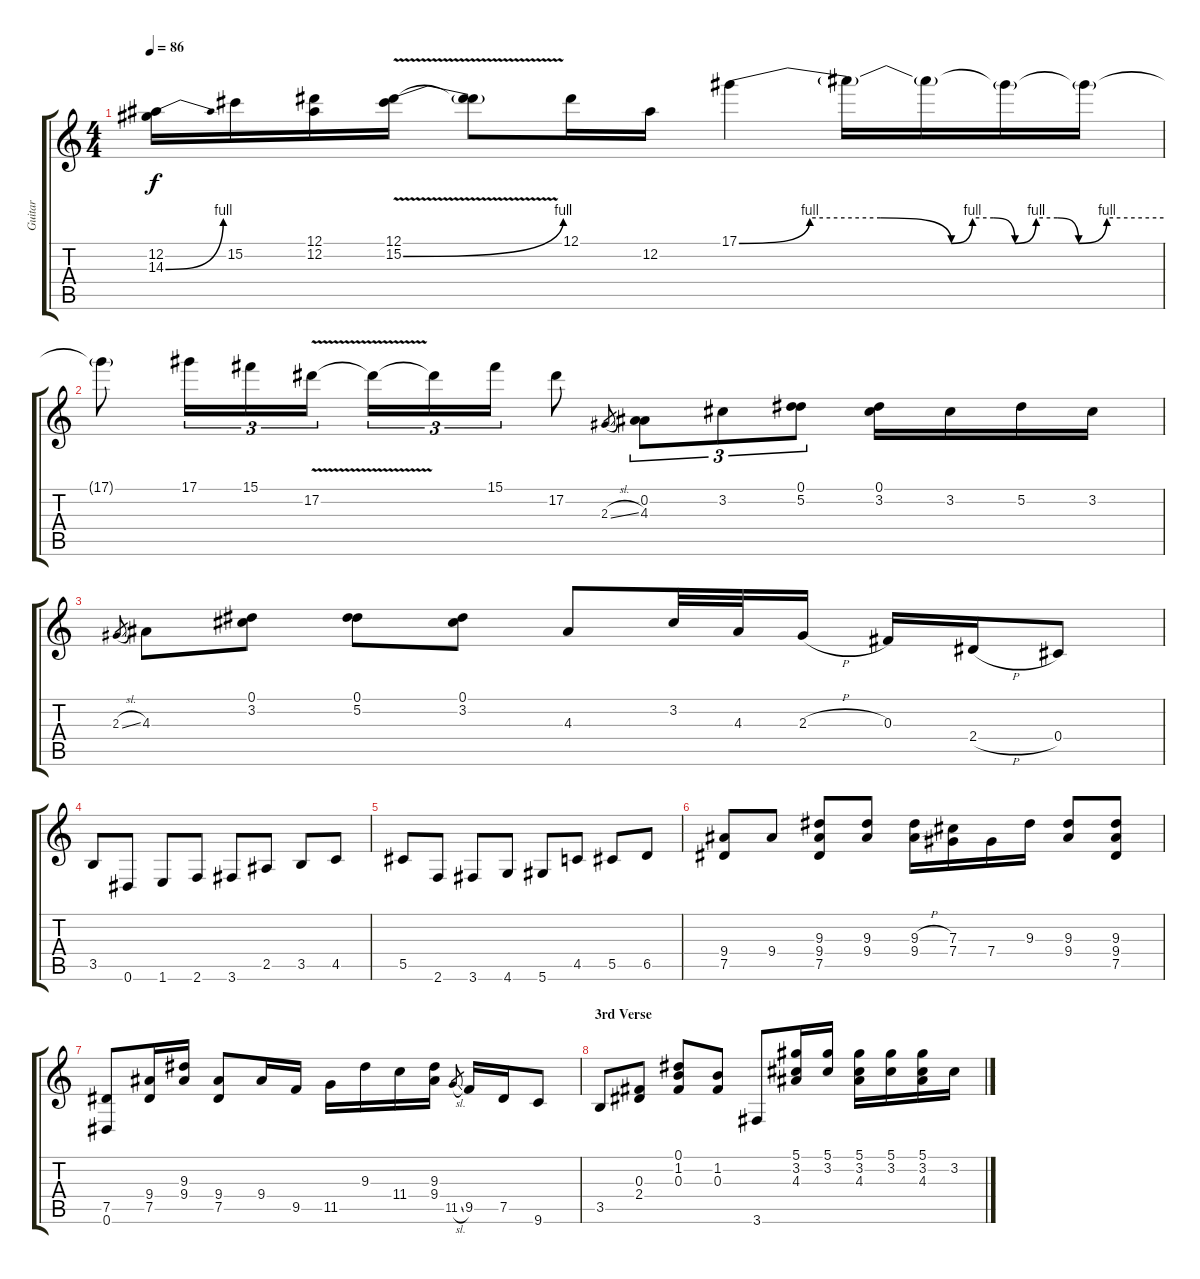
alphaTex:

\track ("Guitar" "Guitar") {instrument overdrivenguitar}
\staff {score tabs}
\tuning (Eb4 Bb3 Gb3 Db3 Ab2 Eb2) {hide}
\ts (4 4)
\tempo 86
\clef g2
\ks c
(12.2 14.3{be (bend 0 0 60 4)}).16{dy f} 15.2.16 (12.1 12.2).16 (12.1{v} 15.2{be (bend 0 0 60 4) v}).16 (12.1{t} 15.2{t}).8 12.1.16 12.2.16 17.1{be (custom 0 0 10 4 20 4 30 0 33 4 36 4 39 0 42 4 45 4 48 0 52 4 60 4)}.4 17.1{t}.16 17.1{t}.16 17.1{t}.16 17.1{t}.16 |
17.1{t}.8 17.1.16{tu (3 2)} 15.1.16{tu (3 2)} 17.2{v}.16{tu (3 2)} 17.2{t}.16{tu (3 2)} 17.2{t}.16{tu (3 2)} 15.1.16{tu (3 2)} 17.2.8 2.3{sl}.8{gr} (0.2 4.3).8{tu (3 2)} 3.2.8{tu (3 2)} (0.1 5.2).8{tu (3 2)} (0.1 3.2).16 3.2.16 5.2.16 3.2.16 |
2.3{sl}.8{gr} 4.3.8 (0.1 3.2).8 (0.1 5.2).8 (0.1 3.2).8 4.3.8 3.2.32 4.3.32 2.3{h}.16 0.3.16 2.4{h}.16 0.4.8 |
3.5.8 0.6.8 1.6.8 2.6.8 3.6.8 2.5.8 3.5.8 4.5.8 |
5.5.8 2.6.8 3.6.8 4.6.8 5.6.8 4.5.8 5.5.8 6.5.8 |
(9.4 7.5).8 9.4.8 (9.3 9.4 7.5).8 (9.3 9.4).8 (9.3{h} 9.4{h}).16 (7.3 7.4).16 7.4.16 9.3.16 (9.3 9.4).8 (9.3 9.4 7.5).8 |
(7.5 0.6).8 (9.4 7.5).16 (9.3 9.4).16 (9.4 7.5).8 9.4.16 9.5.16 11.5.16 9.3.16 11.4.16 (9.3 9.4).16 11.5{sl}.8{gr} 9.5.16 7.5.16 9.6.8 |
\section ("" "3rd Verse")
3.5.8 (0.3 2.4).8 (0.1 1.2 0.3).8 (1.2 0.3).8 3.6.8 (5.1 3.2 4.3).16 (5.1 3.2).16 (5.1 3.2 4.3).16 (5.1 3.2).16 (5.1 3.2 4.3).16 3.2.16
